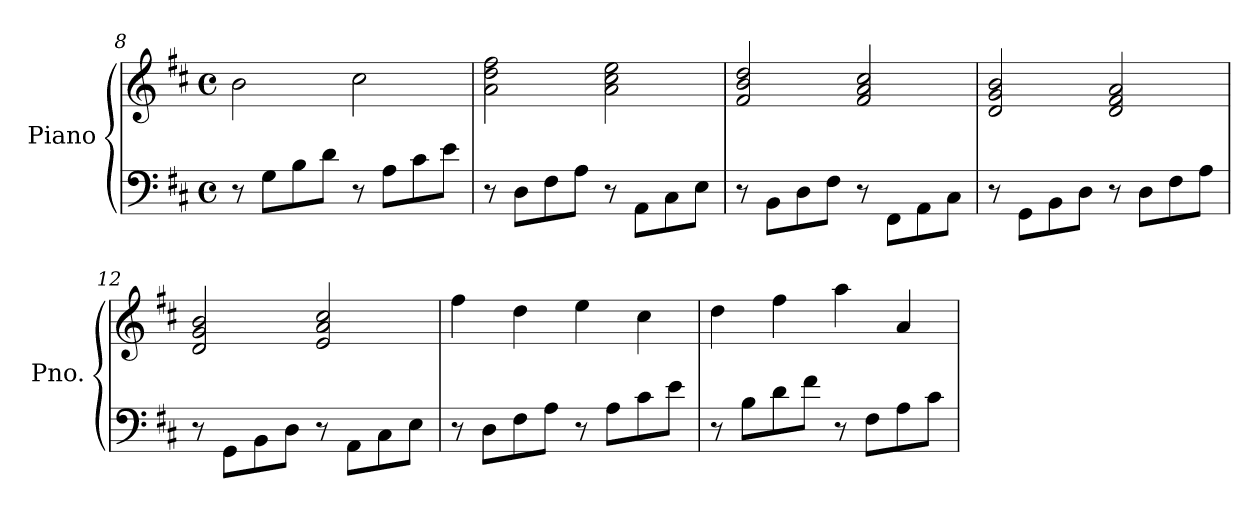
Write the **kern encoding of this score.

**kern	**kern
*part1	*part1
*staff2	*staff1
*I"Piano	*
*I'Pno.	*
*clefF4	*clefG2
*k[f#c#]	*k[f#c#]
*M4/4	*M4/4
*met(c)	*met(c)
=8	=8
8r	2b\
8G\L	.
8B\	.
8d\J	.
8r	2cc#\
8A\L	.
8c#\	.
8e\J	.
=9	=9
8r	2a\ 2dd\ 2ff#\
8D\L	.
8F#\	.
8A\J	.
8r	2a\ 2cc#\ 2ee\
8AA\L	.
8C#\	.
8E\J	.
=10	=10
8r	2f#/ 2b/ 2dd/
8BB\L	.
8D\	.
8F#\J	.
8r	2f#/ 2a/ 2cc#/
8FF#\L	.
8AA\	.
8C#\J	.
!!LO:LB:g=z
=11	=11
8r	2d/ 2g/ 2b/
8GG\L	.
8BB\	.
8D\J	.
8r	2d/ 2f#/ 2a/
8D\L	.
8F#\	.
8A\J	.
=12	=12
8r	2d/ 2g/ 2b/
8GG\L	.
8BB\	.
8D\J	.
8r	2e/ 2a/ 2cc#/
8AA\L	.
8C#\	.
8E\J	.
=13	=13
8r	4ff#\
8D\L	.
8F#\	4dd\
8A\J	.
8r	4ee\
8A\L	.
8c#\	4cc#\
8e\J	.
=14	=14
8r	4dd\
8B\L	.
8d\	4ff#\
8f#\J	.
8r	4aa\
8F#\L	.
8A\	4a/
8c#\J	.
=	=
*-	*-
